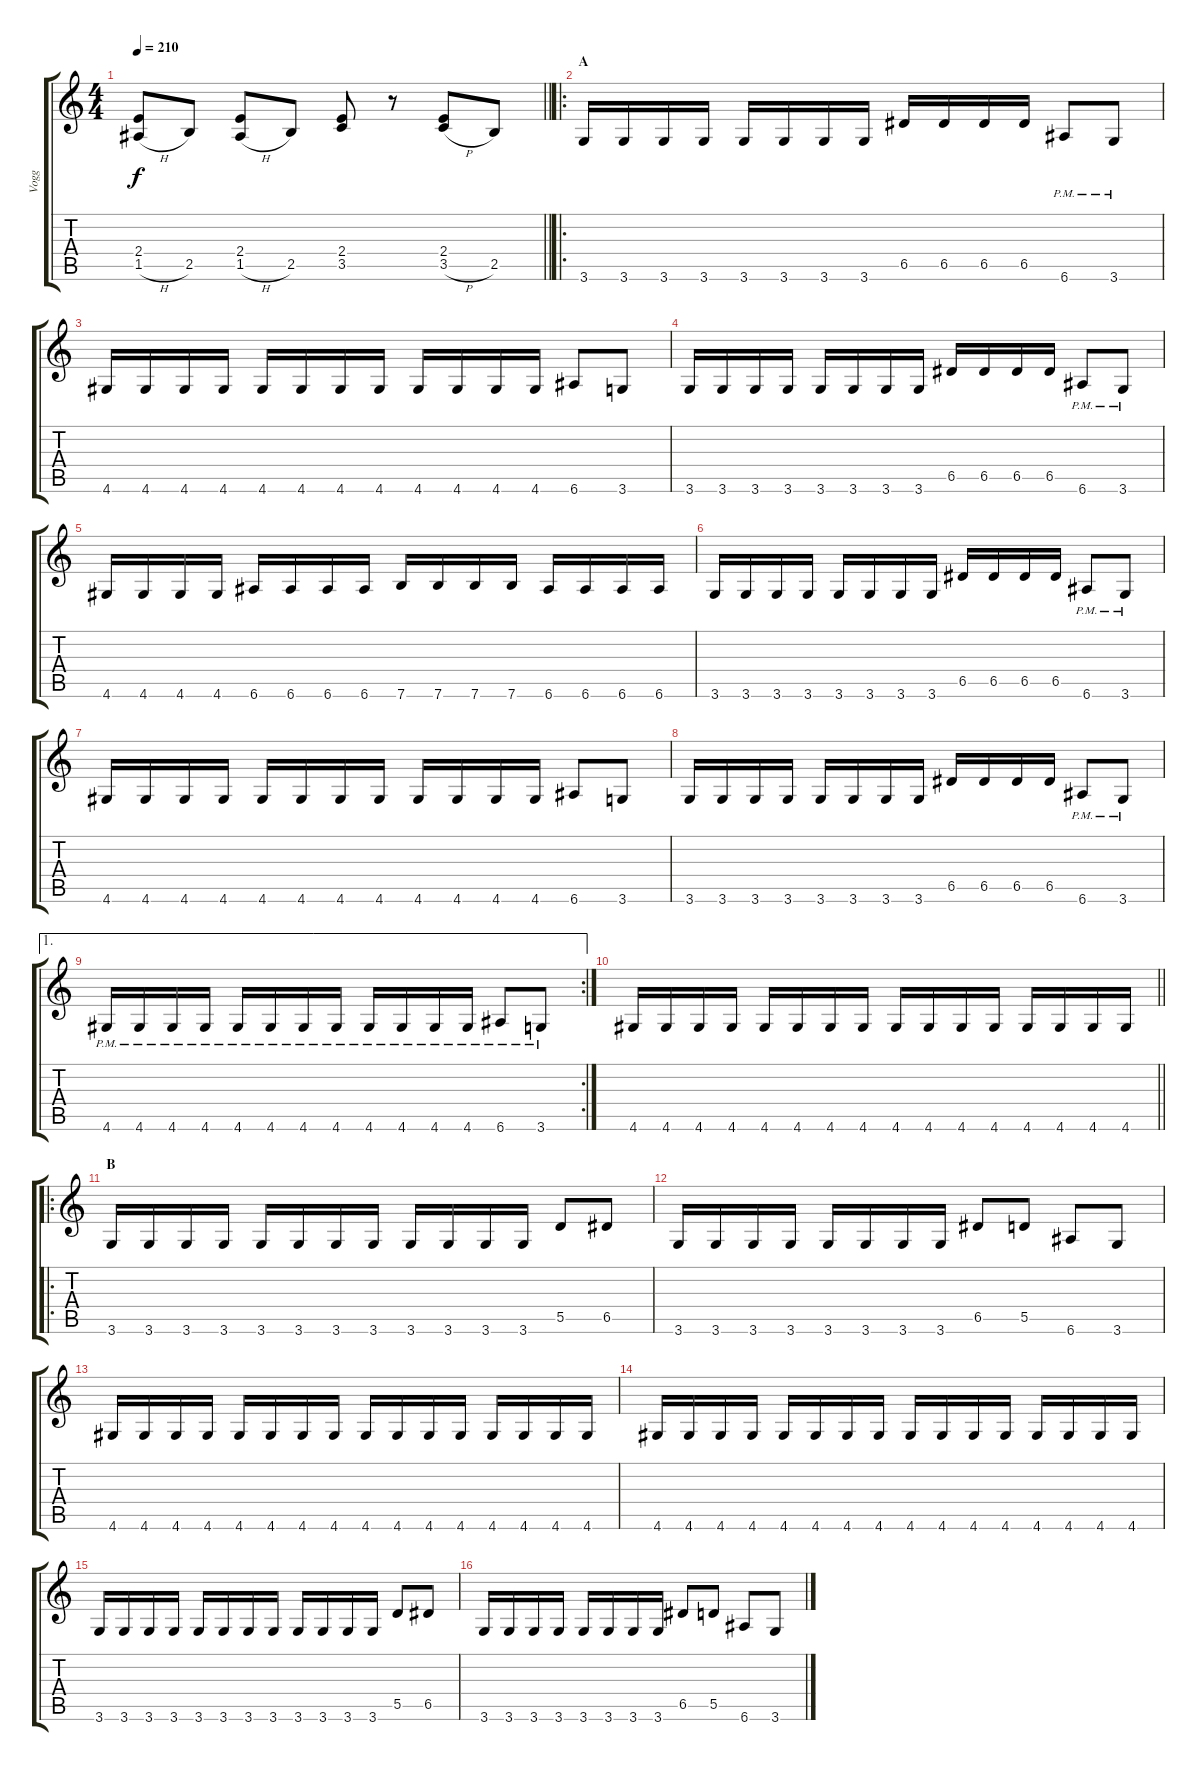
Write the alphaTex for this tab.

\track ("Vogg" "Vogg") {instrument distortionguitar}
\staff {score tabs}
\tuning (E4 B3 G3 D3 A2 E2) {hide}
\ts (4 4)
\tempo 210
\clef g2
\barLineRight lightlight
\ks c
(2.4 1.5{h}).8{dy f} 2.5.8 (2.4 1.5{h}).8 2.5.8 (2.4 3.5).8 r.8 (2.4 3.5{h}).8 2.5.8 |
\ro
\section ("" "A")
3.6.16 3.6.16 3.6.16 3.6.16 3.6.16 3.6.16 3.6.16 3.6.16 6.5.16 6.5.16 6.5.16 6.5.16 6.6{pm}.8 3.6{pm}.8 |
4.6.16 4.6.16 4.6.16 4.6.16 4.6.16 4.6.16 4.6.16 4.6.16 4.6.16 4.6.16 4.6.16 4.6.16 6.6.8 3.6.8 |
3.6.16 3.6.16 3.6.16 3.6.16 3.6.16 3.6.16 3.6.16 3.6.16 6.5.16 6.5.16 6.5.16 6.5.16 6.6{pm}.8 3.6{pm}.8 |
4.6.16 4.6.16 4.6.16 4.6.16 6.6.16 6.6.16 6.6.16 6.6.16 7.6.16 7.6.16 7.6.16 7.6.16 6.6.16 6.6.16 6.6.16 6.6.16 |
3.6.16 3.6.16 3.6.16 3.6.16 3.6.16 3.6.16 3.6.16 3.6.16 6.5.16 6.5.16 6.5.16 6.5.16 6.6{pm}.8 3.6{pm}.8 |
4.6.16 4.6.16 4.6.16 4.6.16 4.6.16 4.6.16 4.6.16 4.6.16 4.6.16 4.6.16 4.6.16 4.6.16 6.6.8 3.6.8 |
3.6.16 3.6.16 3.6.16 3.6.16 3.6.16 3.6.16 3.6.16 3.6.16 6.5.16 6.5.16 6.5.16 6.5.16 6.6{pm}.8 3.6{pm}.8 |
\ae 1
\rc 2
4.6{pm}.16 4.6{pm}.16 4.6{pm}.16 4.6{pm}.16 4.6{pm}.16 4.6{pm}.16 4.6{pm}.16 4.6{pm}.16 4.6{pm}.16 4.6{pm}.16 4.6{pm}.16 4.6{pm}.16 6.6{pm}.8 3.6{pm}.8 |
\barLineRight lightlight
4.6.16 4.6.16 4.6.16 4.6.16 4.6.16 4.6.16 4.6.16 4.6.16 4.6.16 4.6.16 4.6.16 4.6.16 4.6.16 4.6.16 4.6.16 4.6.16 |
\ro
\section ("" "B")
3.6.16 3.6.16 3.6.16 3.6.16 3.6.16 3.6.16 3.6.16 3.6.16 3.6.16 3.6.16 3.6.16 3.6.16 5.5.8 6.5.8 |
3.6.16 3.6.16 3.6.16 3.6.16 3.6.16 3.6.16 3.6.16 3.6.16 6.5.8 5.5.8 6.6.8 3.6.8 |
4.6.16 4.6.16 4.6.16 4.6.16 4.6.16 4.6.16 4.6.16 4.6.16 4.6.16 4.6.16 4.6.16 4.6.16 4.6.16 4.6.16 4.6.16 4.6.16 |
4.6.16 4.6.16 4.6.16 4.6.16 4.6.16 4.6.16 4.6.16 4.6.16 4.6.16 4.6.16 4.6.16 4.6.16 4.6.16 4.6.16 4.6.16 4.6.16 |
3.6.16 3.6.16 3.6.16 3.6.16 3.6.16 3.6.16 3.6.16 3.6.16 3.6.16 3.6.16 3.6.16 3.6.16 5.5.8 6.5.8 |
3.6.16 3.6.16 3.6.16 3.6.16 3.6.16 3.6.16 3.6.16 3.6.16 6.5.8 5.5.8 6.6.8 3.6.8
